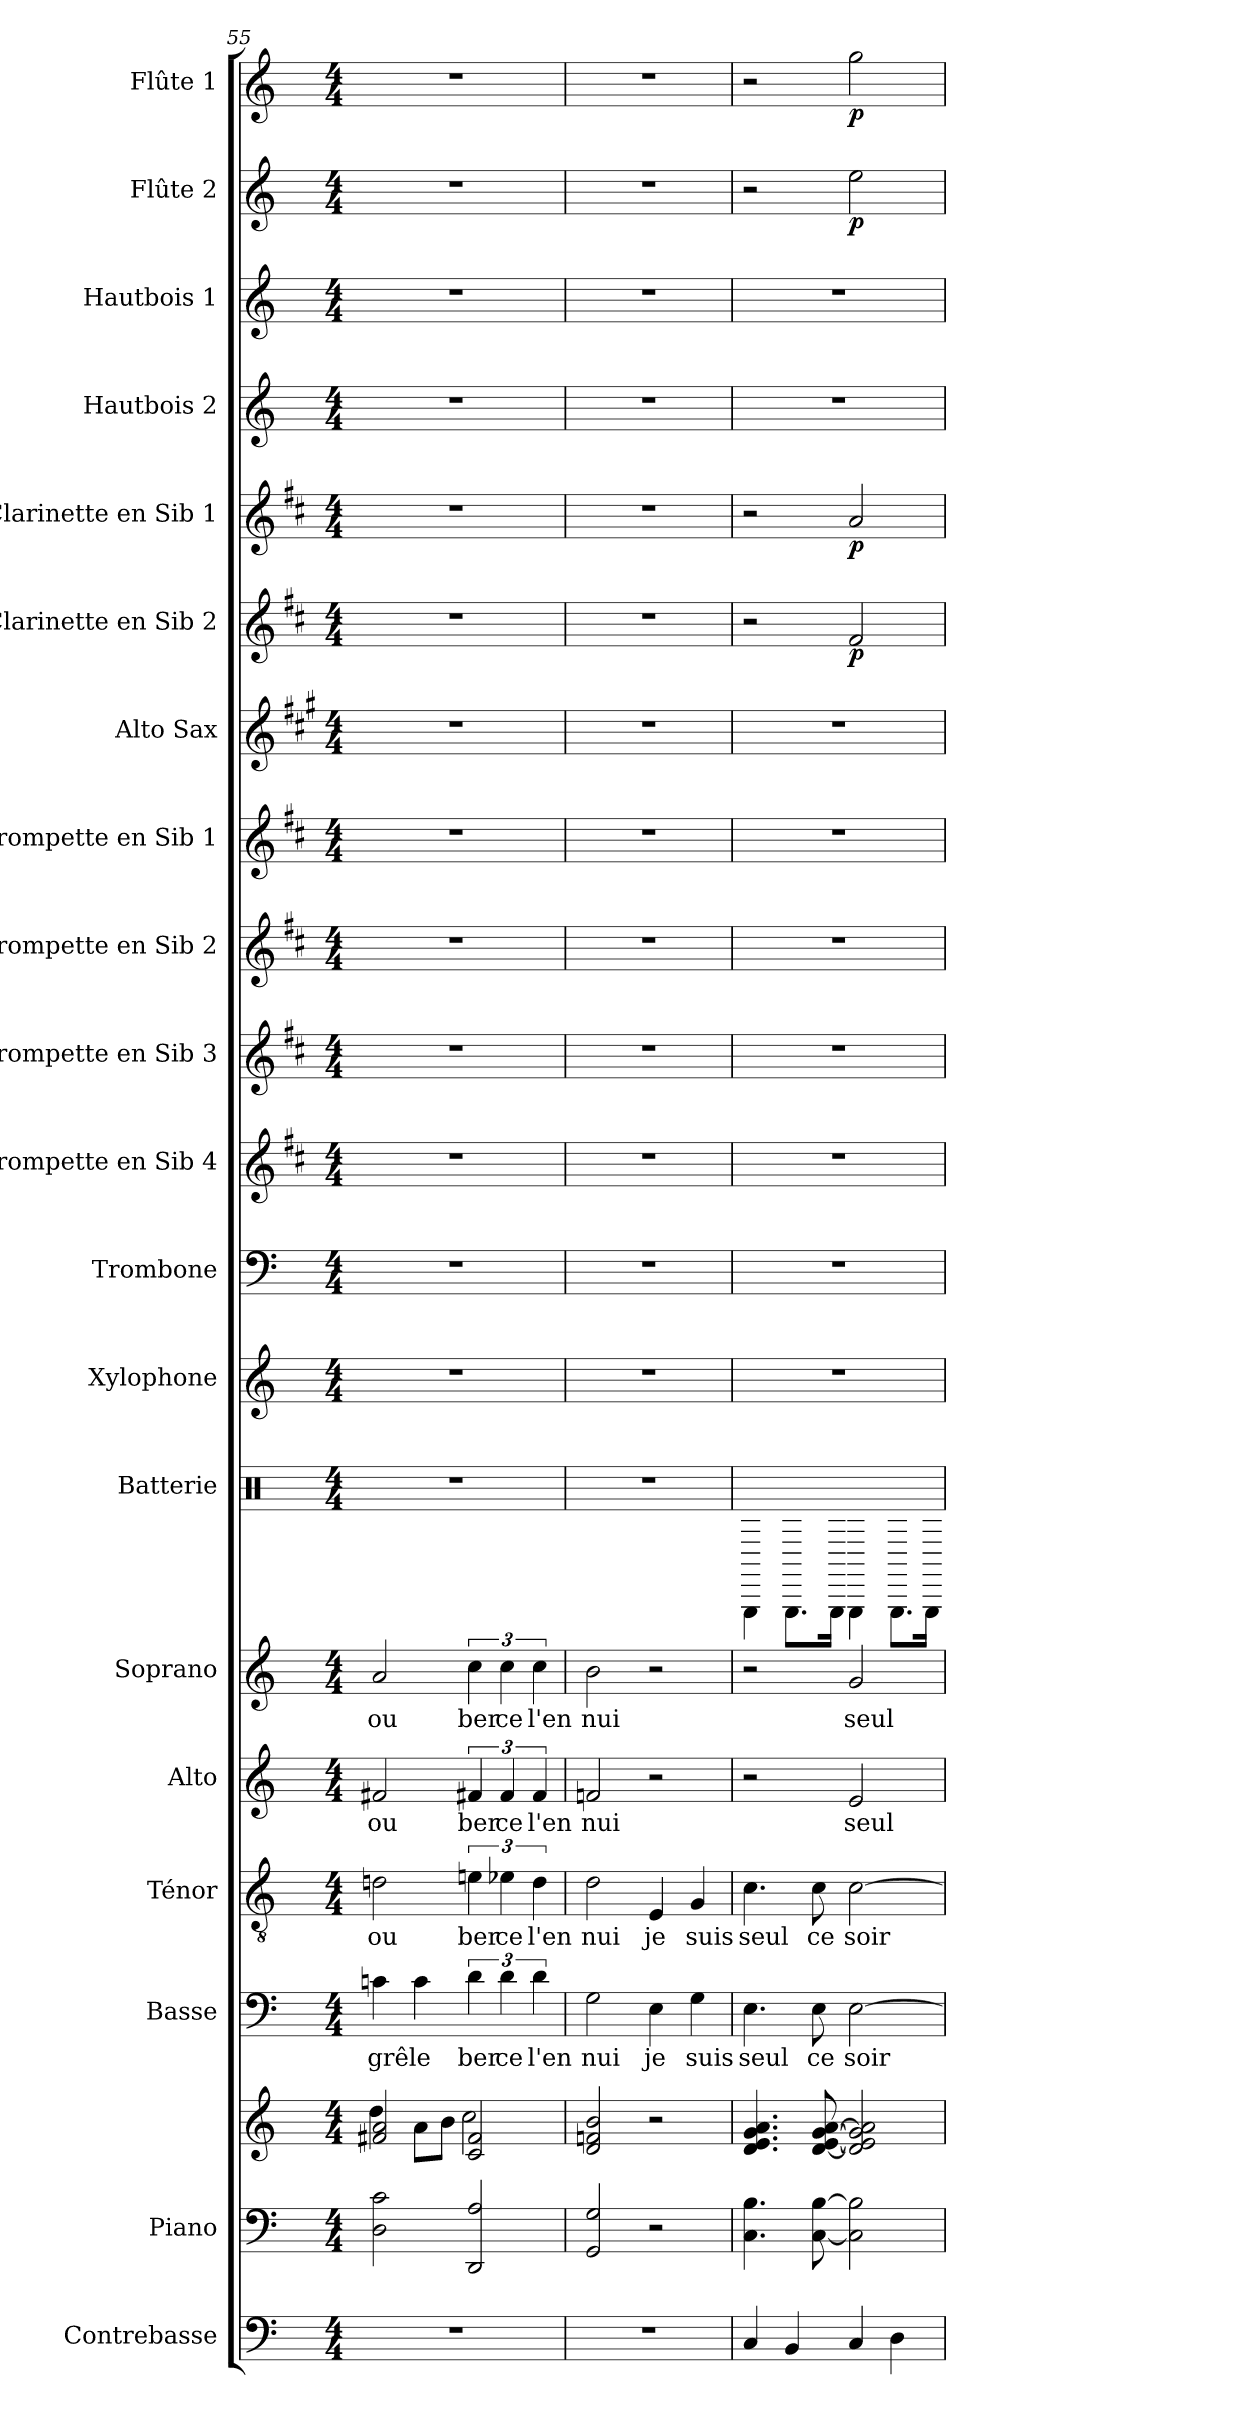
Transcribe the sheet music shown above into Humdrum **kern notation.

**kern	**kern	**kern	**kern	**text	**kern	**text	**kern	**text	**kern	**text	**kern	**kern	**kern	**kern	**kern	**kern	**kern	**kern	**kern	**dynam	**kern	**dynam	**kern	**kern	**kern	**dynam	**kern	**dynam
*part20	*part19	*part19	*part18	*part18	*part17	*part17	*part16	*part16	*part15	*part15	*part14	*part13	*part12	*part11	*part10	*part9	*part8	*part7	*part6	*part6	*part5	*part5	*part4	*part3	*part2	*part2	*part1	*part1
*staff21	*staff20	*staff19	*staff18	*staff18	*staff17	*staff17	*staff16	*staff16	*staff15	*staff15	*staff14	*staff13	*staff12	*staff11	*staff10	*staff9	*staff8	*staff7	*staff6	*staff6	*staff5	*staff5	*staff4	*staff3	*staff2	*staff2	*staff1	*staff1
*I"Contrebasse	*I"Piano	*	*I"Basse	*	*I"Ténor	*	*I"Alto	*	*I"Soprano	*	*I"Batterie	*I"Xylophone	*I"Trombone	*I"Trompette en Sib 4	*I"Trompette en Sib 3	*I"Trompette en Sib 2	*I"Trompette en Sib 1	*I"Alto Sax	*I"Clarinette en Sib 2	*	*I"Clarinette en Sib 1	*	*I"Hautbois 2	*I"Hautbois 1	*I"Flûte 2	*	*I"Flûte 1	*
*I'Cb.	*I'Pno	*	*I'Ba.	*	*I'T	*	*I'A	*	*I'S	*	*I'Batt.	*I'Xyl.	*I'Trb.	*I'Trp. (Sib) 4	*I'Trp. (Sib) 3	*I'Trp. (Sib) 2	*I'Trp. (Sib) 1	*I'A. Sx.	*I'Cl. (Sib) 2	*	*I'Cl. (Sib) 1	*	*I'Hb. 2	*I'Hb. 1	*I'Fl. 2	*	*I'Fl. 1	*
*clefF4	*clefF4	*clefG2	*clefF4	*	*clefGv2	*	*clefG2	*	*clefG2	*	*clefX	*clefG2	*clefF4	*clefG2	*clefG2	*clefG2	*clefG2	*clefG2	*clefG2	*	*clefG2	*	*clefG2	*clefG2	*clefG2	*	*clefG2	*
*ITrd7c12	*	*	*	*	*	*	*	*	*	*	*	*ITrd-7c-12	*	*ITrd1c2	*ITrd1c2	*ITrd1c2	*ITrd1c2	*ITrd5c9	*ITrd1c2	*	*ITrd1c2	*	*	*	*	*	*	*
*k[]	*k[]	*k[]	*k[]	*	*k[]	*	*k[]	*	*k[]	*	*k[]	*k[]	*k[]	*k[]	*k[]	*k[]	*k[]	*k[]	*k[]	*	*k[]	*	*k[]	*k[]	*k[]	*	*k[]	*
*C:	*C:	*C:	*C:	*	*C:	*	*C:	*	*C:	*	*C:	*C:	*C:	*C:	*C:	*C:	*C:	*C:	*C:	*	*C:	*	*C:	*C:	*C:	*	*C:	*
*M4/4	*M4/4	*M4/4	*M4/4	*	*M4/4	*	*M4/4	*	*M4/4	*	*M4/4	*M4/4	*M4/4	*M4/4	*M4/4	*M4/4	*M4/4	*M4/4	*M4/4	*	*M4/4	*	*M4/4	*M4/4	*M4/4	*	*M4/4	*
=55	=55	=55	=55	=55	=55	=55	=55	=55	=55	=55	=55	=55	=55	=55	=55	=55	=55	=55	=55	=55	=55	=55	=55	=55	=55	=55	=55	=55
*	*	*^	*	*	*	*	*	*	*	*	*	*	*	*	*	*	*	*	*	*	*	*	*	*	*	*	*	*
!	!	!	!	!	!LO:LY:b	!	!	!	!	!	!	!	!	!	!	!	!	!	!	!	!	!	!	!	!	!	!	!	!
!	!	!	!	!	!	!	!LO:LY:b	!	!	!	!	!	!	!	!	!	!	!	!	!	!	!	!	!	!	!	!	!	!
!	!	!	!	!	!	!	!	!	!LO:LY:b	!	!	!	!	!	!	!	!	!	!	!	!	!	!	!	!	!	!	!	!
!	!	!	!	!	!	!	!	!	!	!	!LO:LY:b	!	!	!	!	!	!	!	!	!	!	!	!	!	!	!	!	!	!
1r	2D\ 2c\	2f#X/ 2a/	4dd\	4cni\	grê	2dn\	ou	2f#X/	ou	2a/	ou	1r	1r	1r	1r	1r	1r	1r	1r	1r	.	1r	.	1r	1r	1r	.	1r	.
!	!	!	!	!	!LO:LY:b	!	!	!	!	!	!	!	!	!	!	!	!	!	!	!	!	!	!	!	!	!	!	!	!
.	.	.	8a\L	4c\	le	.	.	.	.	.	.	.	.	.	.	.	.	.	.	.	.	.	.	.	.	.	.	.	.
.	.	.	8b\J	.	.	.	.	.	.	.	.	.	.	.	.	.	.	.	.	.	.	.	.	.	.	.	.	.	.
!	!	!	!	!	!LO:LY:b	!	!	!	!	!	!	!	!	!	!	!	!	!	!	!	!	!	!	!	!	!	!	!	!
!	!	!	!	!	!	!	!LO:LY:b	!	!	!	!	!	!	!	!	!	!	!	!	!	!	!	!	!	!	!	!	!	!
!	!	!	!	!	!	!	!	!	!LO:LY:b	!	!	!	!	!	!	!	!	!	!	!	!	!	!	!	!	!	!	!	!
!	!	!	!	!	!	!	!	!	!	!	!LO:LY:b	!	!	!	!	!	!	!	!	!	!	!	!	!	!	!	!	!	!
.	2DD/ 2A/	2c/ 2f#/	2cc\	6d\	ber	6en\	ber	6f#X/	ber	6cc\	ber	.	.	.	.	.	.	.	.	.	.	.	.	.	.	.	.	.	.
!	!	!	!	!	!LO:LY:b	!	!	!	!	!	!	!	!	!	!	!	!	!	!	!	!	!	!	!	!	!	!	!	!
!	!	!	!	!	!	!	!LO:LY:b	!	!	!	!	!	!	!	!	!	!	!	!	!	!	!	!	!	!	!	!	!	!
!	!	!	!	!	!	!	!	!	!LO:LY:b	!	!	!	!	!	!	!	!	!	!	!	!	!	!	!	!	!	!	!	!
!	!	!	!	!	!	!	!	!	!	!	!LO:LY:b	!	!	!	!	!	!	!	!	!	!	!	!	!	!	!	!	!	!
.	.	.	.	6d\	ce	6e-X\	ce	6f#/	ce	6cc\	ce	.	.	.	.	.	.	.	.	.	.	.	.	.	.	.	.	.	.
!	!	!	!	!	!LO:LY:b	!	!	!	!	!	!	!	!	!	!	!	!	!	!	!	!	!	!	!	!	!	!	!	!
!	!	!	!	!	!	!	!LO:LY:b	!	!	!	!	!	!	!	!	!	!	!	!	!	!	!	!	!	!	!	!	!	!
!	!	!	!	!	!	!	!	!	!LO:LY:b	!	!	!	!	!	!	!	!	!	!	!	!	!	!	!	!	!	!	!	!
!	!	!	!	!	!	!	!	!	!	!	!LO:LY:b	!	!	!	!	!	!	!	!	!	!	!	!	!	!	!	!	!	!
.	.	.	.	6d\	l'en	6d\	l'en	6f#/	l'en	6cc\	l'en	.	.	.	.	.	.	.	.	.	.	.	.	.	.	.	.	.	.
*	*	*v	*v	*	*	*	*	*	*	*	*	*	*	*	*	*	*	*	*	*	*	*	*	*	*	*	*	*	*
=56	=56	=56	=56	=56	=56	=56	=56	=56	=56	=56	=56	=56	=56	=56	=56	=56	=56	=56	=56	=56	=56	=56	=56	=56	=56	=56	=56	=56
!	!	!	!	!LO:LY:b	!	!	!	!	!	!	!	!	!	!	!	!	!	!	!	!	!	!	!	!	!	!	!	!
!	!	!	!	!	!	!LO:LY:b	!	!	!	!	!	!	!	!	!	!	!	!	!	!	!	!	!	!	!	!	!	!
!	!	!	!	!	!	!	!	!LO:LY:b	!	!	!	!	!	!	!	!	!	!	!	!	!	!	!	!	!	!	!	!
!	!	!	!	!	!	!	!	!	!	!LO:LY:b	!	!	!	!	!	!	!	!	!	!	!	!	!	!	!	!	!	!
1r	2GG/ 2G/	2d/ 2fn/ 2b/	2G\	nui	2d\	nui	2fn/	nui	2b\	nui	1r	1r	1r	1r	1r	1r	1r	1r	1r	.	1r	.	1r	1r	1r	.	1r	.
!	!	!	!	!LO:LY:b	!	!	!	!	!	!	!	!	!	!	!	!	!	!	!	!	!	!	!	!	!	!	!	!
!	!	!	!	!	!	!LO:LY:b	!	!	!	!	!	!	!	!	!	!	!	!	!	!	!	!	!	!	!	!	!	!
.	2r	2r	4E\	je	4E/	je	2r	.	2r	.	.	.	.	.	.	.	.	.	.	.	.	.	.	.	.	.	.	.
!	!	!	!	!LO:LY:b	!	!	!	!	!	!	!	!	!	!	!	!	!	!	!	!	!	!	!	!	!	!	!	!
!	!	!	!	!	!	!LO:LY:b	!	!	!	!	!	!	!	!	!	!	!	!	!	!	!	!	!	!	!	!	!	!
.	.	.	4G\	suis	4G/	suis	.	.	.	.	.	.	.	.	.	.	.	.	.	.	.	.	.	.	.	.	.	.
!!LO:LB:g=z
=57	=57	=57	=57	=57	=57	=57	=57	=57	=57	=57	=57	=57	=57	=57	=57	=57	=57	=57	=57	=57	=57	=57	=57	=57	=57	=57	=57	=57
!	!	!	!	!LO:LY:b	!	!	!	!	!	!	!	!	!	!	!	!	!	!	!	!	!	!	!	!	!	!	!	!
!	!	!	!	!	!	!LO:LY:b	!	!	!	!	!	!	!	!	!	!	!	!	!	!	!	!	!	!	!	!	!	!
4CC/	4.C\ 4.B\	4.d/ 4.e/ 4.g/ 4.a/	4.E\	seul	4.c\	seul	2r	.	2r	.	4RGGG\	1r	1r	1r	1r	1r	1r	1r	2r	.	2r	.	1r	1r	2r	.	2r	.
4BBB/	.	.	.	.	.	.	.	.	.	.	8.RGGG\L	.	.	.	.	.	.	.	.	.	.	.	.	.	.	.	.	.
!	!	!	!	!LO:LY:b	!	!	!	!	!	!	!	!	!	!	!	!	!	!	!	!	!	!	!	!	!	!	!	!
!	!	!	!	!	!	!LO:LY:b	!	!	!	!	!	!	!	!	!	!	!	!	!	!	!	!	!	!	!	!	!	!
.	[8C\ [8B\	[8d/ [8e/ [8g/ [8a/	8E\	ce	8c\	ce	.	.	.	.	.	.	.	.	.	.	.	.	.	.	.	.	.	.	.	.	.	.
.	.	.	.	.	.	.	.	.	.	.	16RGGG\Jk	.	.	.	.	.	.	.	.	.	.	.	.	.	.	.	.	.
!	!	!	!	!LO:LY:b	!	!	!	!	!	!	!	!	!	!	!	!	!	!	!	!	!	!	!	!	!	!	!	!
!	!	!	!	!	!	!LO:LY:b	!	!	!	!	!	!	!	!	!	!	!	!	!	!	!	!	!	!	!	!	!	!
!	!	!	!	!	!	!	!	!LO:LY:b	!	!	!	!	!	!	!	!	!	!	!	!	!	!	!	!	!	!	!	!
!	!	!	!	!	!	!	!	!	!	!LO:LY:b	!	!	!	!	!	!	!	!	!	!LO:DY:b	!	!LO:DY:b	!	!	!	!LO:DY:b	!	!LO:DY:b
4CC/	2C\] 2B\]	2d/] 2e/] 2g/] 2a/]	[2E\	soir	[2c\	soir	2e/	seul	2g/	seul	4RGGG\	.	.	.	.	.	.	.	2e/	p	2g/	p	.	.	2ee\	p	2gg\	p
4DD\	.	.	.	.	.	.	.	.	.	.	8.RGGG\L	.	.	.	.	.	.	.	.	.	.	.	.	.	.	.	.	.
.	.	.	.	.	.	.	.	.	.	.	16RGGG\Jk	.	.	.	.	.	.	.	.	.	.	.	.	.	.	.	.	.
=	=	=	=	=	=	=	=	=	=	=	=	=	=	=	=	=	=	=	=	=	=	=	=	=	=	=	=	=
*-	*-	*-	*-	*-	*-	*-	*-	*-	*-	*-	*-	*-	*-	*-	*-	*-	*-	*-	*-	*-	*-	*-	*-	*-	*-	*-	*-	*-
